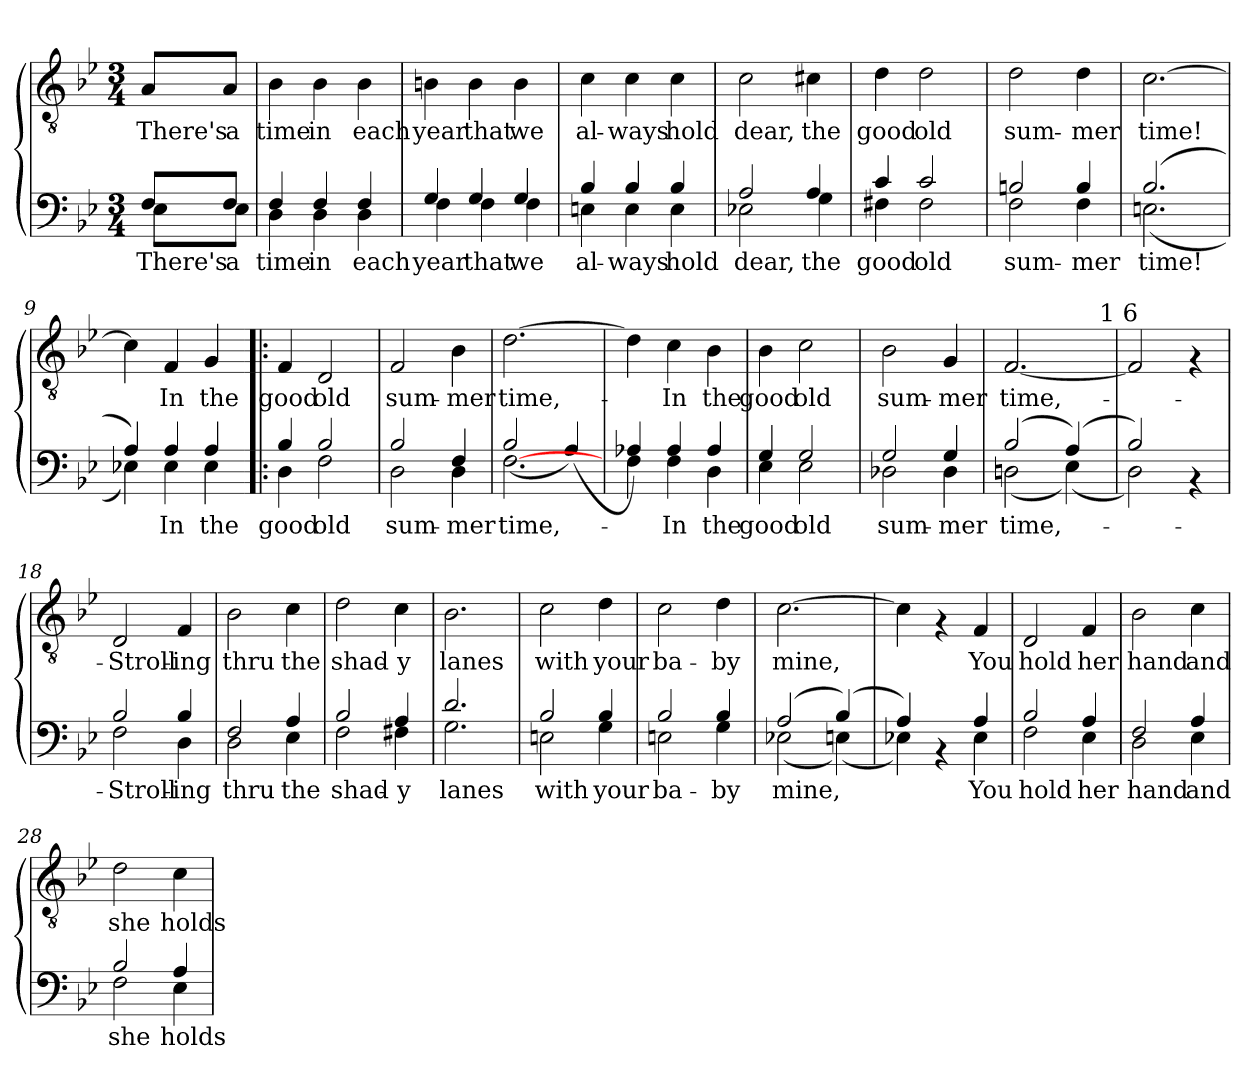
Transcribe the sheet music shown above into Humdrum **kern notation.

**kern	**text	**kern	**text
*part2	*part2	*part1	*part1
*staff2	*staff2	*staff1	*staff1
*clefF4	*	*clefGv2	*
*k[b-e-]	*	*k[b-e-]	*
*B-:	*	*B-:	*
*M3/4	*	*M3/4	*
=1	=1	=1	=1
*^	*	*	*
!	!	!LO:LY:a	!	!LO:LY:b
8F/L	8E-\L	There's	8A/L	There's
!	!	!LO:LY:a	!	!LO:LY:b
8F/J	8E-\J	a	8A/J	a
=2	=2	=2	=2	=2
!	!	!LO:LY:a	!	!LO:LY:b
4F/	4D\	time	4B-\	time
!	!	!LO:LY:a	!	!LO:LY:b
4F/	4D\	in	4B-\	in
!	!	!LO:LY:a	!	!LO:LY:b
4F/	4D\	each	4B-\	each
=3	=3	=3	=3	=3
!	!	!LO:LY:a	!	!LO:LY:b
4G/	4F\	year	4Bn\	year
!	!	!LO:LY:a	!	!LO:LY:b
4G/	4F\	that	4B\	that
!	!	!LO:LY:a	!	!LO:LY:b
4G/	4F\	we	4B\	we
=4	=4	=4	=4	=4
!	!	!LO:LY:a	!	!LO:LY:b
4B-/	4En\	al-	4c\	al-
!	!	!LO:LY:a	!	!LO:LY:b
4B-/	4E\	-ways	4c\	-ways
!	!	!LO:LY:a	!	!LO:LY:b
4B-/	4E\	hold	4c\	hold
=5	=5	=5	=5	=5
!	!	!LO:LY:a	!	!LO:LY:b
2A/	2E-X\	dear,	2c\	dear,
!	!	!LO:LY:a	!	!LO:LY:b
4A/	4G\	the	4c#X\	the
=6	=6	=6	=6	=6
!	!	!LO:LY:a	!	!LO:LY:b
4c/	4F#X\	good	4d\	good
!	!	!LO:LY:a	!	!LO:LY:b
2c/	2F#\	old	2d\	old
=7	=7	=7	=7	=7
!	!	!LO:LY:a	!	!LO:LY:b
2Bn/	2F\	sum-	2d\	sum-
!	!	!LO:LY:a	!	!LO:LY:b
4B/	4F\	-mer	4d\	-mer
=8	=8	=8	=8	=8
!	!	!LO:LY:a	!	!LO:LY:b
(>2.B-i/	(<2.En\	time!	[>2.c\	time!
=9	=9	=9	=9	=9
4A/)	4E-X\)	.	4c\]	.
!	!	!LO:LY:a	!	!LO:LY:b
4A/	4E-\	In	4F/	In
!	!	!LO:LY:a	!	!LO:LY:b
4A/	4E-\	the	4G/	the
!!LO:LB:g=z
=10!|:	=10!|:	=10!|:	=10!|:	=10!|:
!	!	!LO:LY:a	!	!LO:LY:b
4B-/	4D\	good	4F/	good
!	!	!LO:LY:a	!	!LO:LY:b
2B-/	2F\	old	2D/	old
=11	=11	=11	=11	=11
!	!	!LO:LY:a	!	!LO:LY:b
2B-/	2D\	sum-	2F/	sum-
!	!	!LO:LY:a	!	!LO:LY:b
4F/	4D\	-mer	4B-\	-mer
=12	=12	=12	=12	=12
!	!	!LO:LY:a	!	!LO:LY:b
[<2.F\	(>2B-/	time,-	[>2.d\	time,-
.	(>4A/)	.	.	.
=13	=13	=13	=13	=13
4A-X/)	4F\	.	4d\]	.
!	!	!LO:LY:a	!	!LO:LY:b
4A-/	4F\	-In	4c\	-In
!	!	!LO:LY:a	!	!LO:LY:b
4A-/	4D\	the	4B-\	the
=14	=14	=14	=14	=14
!	!	!LO:LY:a	!	!LO:LY:b
4G/	4E-\	good	4B-\	good
!	!	!LO:LY:a	!	!LO:LY:b
2G/	2E-\	old	2c\	old
=15	=15	=15	=15	=15
!	!	!LO:LY:a	!	!LO:LY:b
2G/	2D-X\	sum-	2B-\	sum-
!	!	!LO:LY:a	!	!LO:LY:b
4G/	4D-\	-mer	4G/	-mer
=16	=16	=16	=16	=16
!	!	!LO:LY:a	!	!LO:LY:b
*	*	*	*^	*
(>2B-/	(<2Dni\	time,-	[<2.F/	2ryy	time,-
(>4A/)	(<4E-\)	.	.	8.ryy	.
!	!	!	!	!LO:TX:a:t=1 6	!
.	.	.	.	16ryy	.
*	*	*	*v	*v	*
=17	=17	=17	=17	=17
2B-/)	2D\)	.	2F/]	.
4rAA	4ryy	.	4rF	.
=18	=18	=18	=18	=18
!	!	!LO:LY:a	!	!LO:LY:b
2B-/	2F\	-Stroll-	2D/	-Stroll-
!	!	!LO:LY:a	!	!LO:LY:b
4B-/	4D\	-ing	4F/	-ing
=19	=19	=19	=19	=19
!	!	!LO:LY:a	!	!LO:LY:b
2F/	2D\	thru	2B-\	thru
!	!	!LO:LY:a	!	!LO:LY:b
4A/	4E-\	the	4c\	the
=20	=20	=20	=20	=20
!	!	!LO:LY:a	!	!LO:LY:b
2B-/	2F\	shad-	2d\	shad-
!	!	!LO:LY:a	!	!LO:LY:b
4A/	4F#X\	-y	4c\	-y
!!LO:LB:g=z
=21	=21	=21	=21	=21
!	!	!LO:LY:a	!	!LO:LY:b
2.d/	2.G\	lanes	2.B-\	lanes
=22	=22	=22	=22	=22
!	!	!LO:LY:a	!	!LO:LY:b
2B-/	2En\	with	2c\	with
!	!	!LO:LY:a	!	!LO:LY:b
4B-/	4G\	your	4d\	your
=23	=23	=23	=23	=23
!	!	!LO:LY:a	!	!LO:LY:b
2B-/	2En\	ba-	2c\	ba-
!	!	!LO:LY:a	!	!LO:LY:b
4B-/	4G\	-by	4d\	-by
=24	=24	=24	=24	=24
!	!	!LO:LY:a	!	!LO:LY:b
(>2A/	(<2E-X\	mine,	[>2.c\	mine,
(>4B-/)	(<4En\)	.	.	.
=25	=25	=25	=25	=25
4A/)	4E-X\)	.	4c\]	.
4rAA	4ryy	.	4rF	.
!	!	!LO:LY:a	!	!LO:LY:b
4A/	4E-\	You	4F/	You
=26	=26	=26	=26	=26
!	!	!LO:LY:a	!	!LO:LY:b
2B-/	2F\	hold	2D/	hold
!	!	!LO:LY:a	!	!LO:LY:b
4A/	4E-\	her	4F/	her
=27	=27	=27	=27	=27
!	!	!LO:LY:a	!	!LO:LY:b
2F/	2D\	hand	2B-\	hand
!	!	!LO:LY:a	!	!LO:LY:b
4A/	4E-\	and	4c\	and
=28	=28	=28	=28	=28
!	!	!LO:LY:a	!	!LO:LY:b
2B-/	2F\	she	2d\	she
!	!	!LO:LY:a	!	!LO:LY:b
4A/	4E-\	holds	4c\	holds
*v	*v	*	*	*
=	=	=	=
*-	*-	*-	*-
